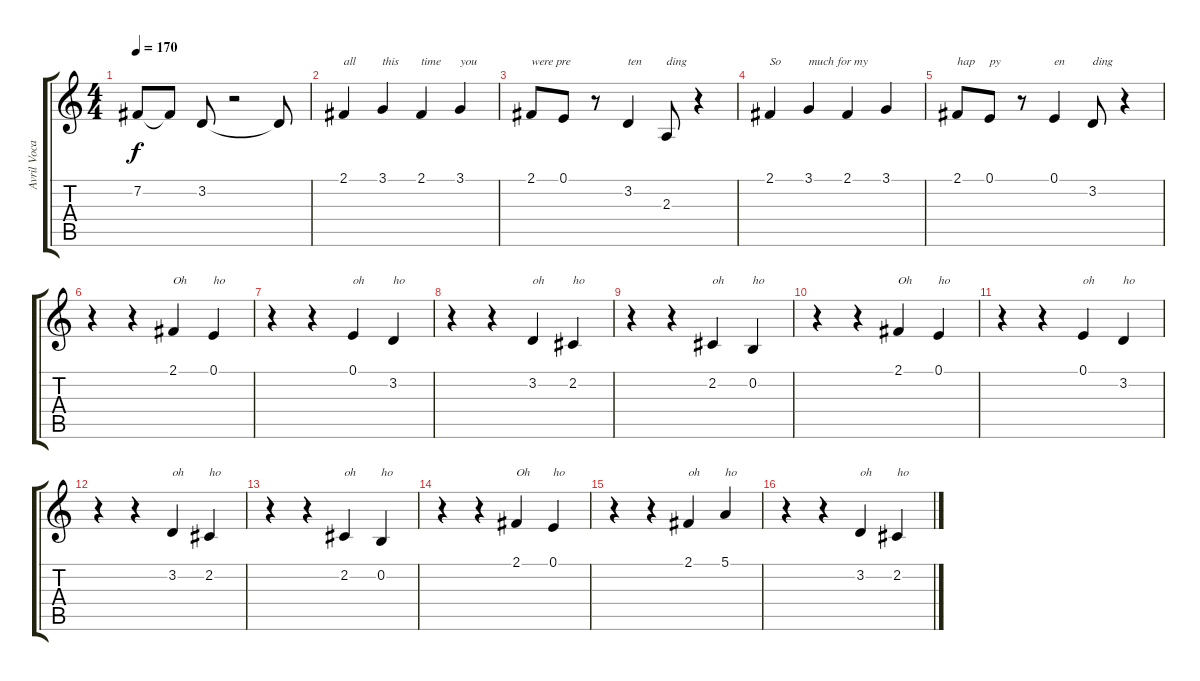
\track ("Avril Vocals" "Avril Voca") {instrument oboe}
\staff {score tabs}
\tuning (E4 B3 G3 D3 A2 E2) {hide}
\ts (4 4)
\tempo 170
\clef g2
\ks c
7.2{t}.8{dy f} 7.2{t}.8 3.2.8 r.2 3.2{t}.8 |
2.1.4{txt "all"} 3.1.4{txt "this"} 2.1.4{txt "time"} 3.1.4{txt "you"} |
2.1.8{txt "were pre"} 0.1.8 r.8 3.2.4{txt "ten"} 2.3.8{txt "ding"} r.4 |
2.1.4{txt "So"} 3.1.4{txt "much for my"} 2.1.4 3.1.4 |
2.1.8{txt "hap"} 0.1.8{txt "py"} r.8 0.1.4{txt "en"} 3.2.8{txt "ding"} r.4 |
r.4 r.4 2.1.4{txt "Oh"} 0.1.4{txt "ho"} |
r.4 r.4 0.1.4{txt "oh"} 3.2.4{txt "ho"} |
r.4 r.4 3.2.4{txt "oh"} 2.2.4{txt "ho"} |
r.4 r.4 2.2.4{txt "oh"} 0.2.4{txt "ho"} |
r.4 r.4 2.1.4{txt "Oh"} 0.1.4{txt "ho"} |
r.4 r.4 0.1.4{txt "oh"} 3.2.4{txt "ho"} |
r.4 r.4 3.2.4{txt "oh"} 2.2.4{txt "ho"} |
r.4 r.4 2.2.4{txt "oh"} 0.2.4{txt "ho"} |
r.4 r.4 2.1.4{txt "Oh"} 0.1.4{txt "ho"} |
r.4 r.4 2.1.4{txt "oh"} 5.1.4{txt "ho"} |
r.4 r.4 3.2.4{txt "oh"} 2.2.4{txt "ho"}
